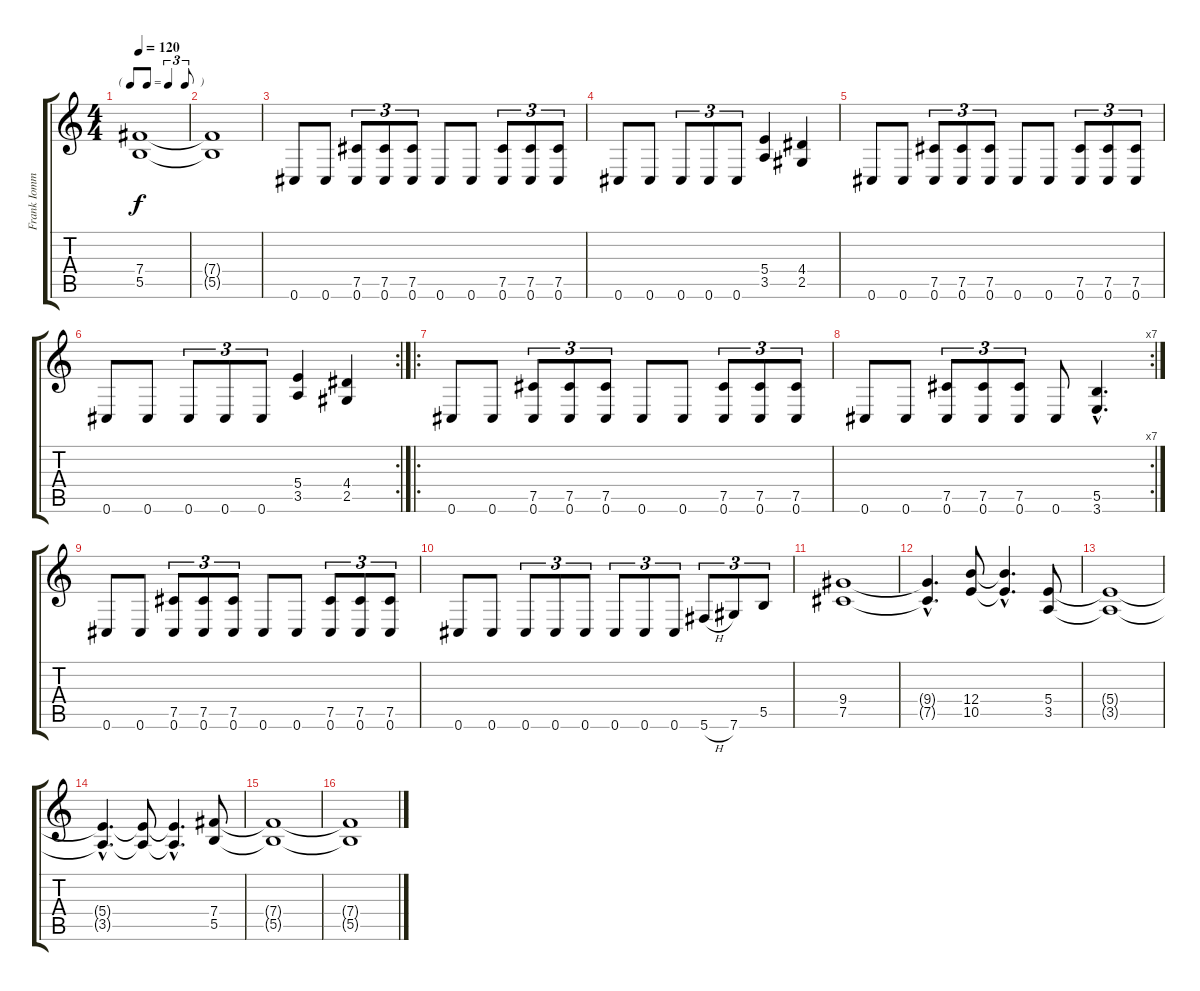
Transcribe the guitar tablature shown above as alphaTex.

\track ("Frank Iommi" "Frank Iomm") {instrument distortionguitar}
\staff {score tabs}
\tuning (Db4 Ab3 E3 B2 Gb2 Db2) {hide}
\ts (4 4)
\tf triplet8th
\tempo 120
\clef g2
\ks c
(7.4{t} 5.5{t}).1{dy f} |
(7.4{t} 5.5{t}).1 |
0.6.8 0.6.8 (7.5 0.6).8{tu (3 2)} (7.5 0.6).8{tu (3 2)} (7.5 0.6).8{tu (3 2)} 0.6.8 0.6.8 (7.5 0.6).8{tu (3 2)} (7.5 0.6).8{tu (3 2)} (7.5 0.6).8{tu (3 2)} |
0.6.8 0.6.8 0.6.8{tu (3 2)} 0.6.8{tu (3 2)} 0.6.8{tu (3 2)} (5.4 3.5).4 (4.4 2.5).4 |
0.6.8 0.6.8 (7.5 0.6).8{tu (3 2)} (7.5 0.6).8{tu (3 2)} (7.5 0.6).8{tu (3 2)} 0.6.8 0.6.8 (7.5 0.6).8{tu (3 2)} (7.5 0.6).8{tu (3 2)} (7.5 0.6).8{tu (3 2)} |
\rc 2
0.6.8 0.6.8 0.6.8{tu (3 2)} 0.6.8{tu (3 2)} 0.6.8{tu (3 2)} (5.4 3.5).4 (4.4 2.5).4 |
\ro
0.6.8 0.6.8 (7.5 0.6).8{tu (3 2)} (7.5 0.6).8{tu (3 2)} (7.5 0.6).8{tu (3 2)} 0.6.8 0.6.8 (7.5 0.6).8{tu (3 2)} (7.5 0.6).8{tu (3 2)} (7.5 0.6).8{tu (3 2)} |
\rc 7
0.6.8 0.6.8 (7.5 0.6).8{tu (3 2)} (7.5 0.6).8{tu (3 2)} (7.5 0.6).8{tu (3 2)} 0.6.8 (5.5{hac} 3.6{hac}).4{d} |
0.6.8 0.6.8 (7.5 0.6).8{tu (3 2)} (7.5 0.6).8{tu (3 2)} (7.5 0.6).8{tu (3 2)} 0.6.8 0.6.8 (7.5 0.6).8{tu (3 2)} (7.5 0.6).8{tu (3 2)} (7.5 0.6).8{tu (3 2)} |
0.6.8 0.6.8 0.6.8{tu (3 2)} 0.6.8{tu (3 2)} 0.6.8{tu (3 2)} 0.6.8{tu (3 2)} 0.6.8{tu (3 2)} 0.6.8{tu (3 2)} 5.6{h}.8{tu (3 2)} 7.6.8{tu (3 2)} 5.5.8{tu (3 2)} |
(9.4 7.5).1 |
(9.4{hac t} 7.5{hac t}).4{d} (12.4 10.5).8 (12.4{hac t} 10.5{hac t}).4{d} (5.4 3.5).8 |
(5.4{t} 3.5{t}).1 |
(5.4{hac t} 3.5{hac t}).4{d} (5.4{t} 3.5{t}).8 (5.4{hac t} 3.5{hac t}).4{d} (7.4 5.5).8 |
(7.4{t} 5.5{t}).1 |
(7.4{t} 5.5{t}).1
